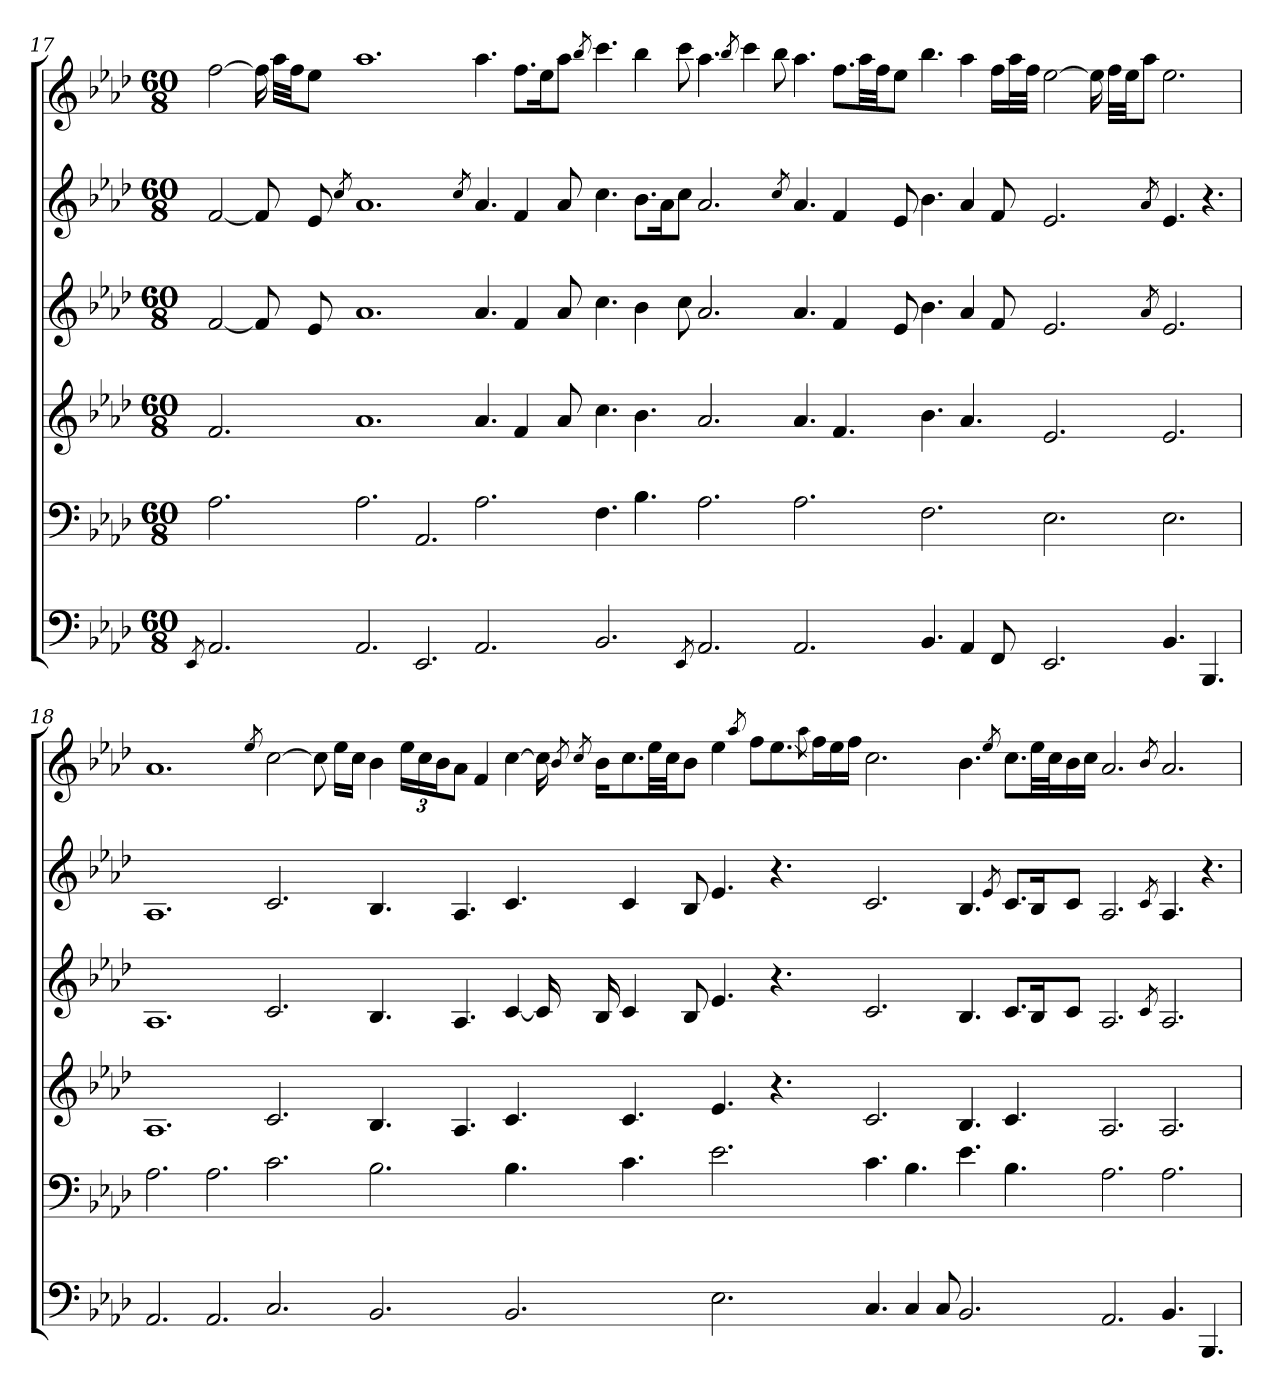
**kern	**kern	**kern	**kern	**kern	**kern
*part6	*part5	*part4	*part3	*part2	*part1
*staff6	*staff5	*staff4	*staff3	*staff2	*staff1
*clefF4	*clefF4	*clefG2	*clefG2	*clefG2	*clefG2
*k[b-e-a-d-]	*k[b-e-a-d-]	*k[b-e-a-d-]	*k[b-e-a-d-]	*k[b-e-a-d-]	*k[b-e-a-d-]
*M60/8	*M60/8	*M60/8	*M60/8	*M60/8	*M60/8
=17	=17	=17	=17	=17	=17
8qEE-	.	.	.	.	.
2.AA-	2.A-	2.f	[2f	[2f	[2ff
.	.	.	8f]	8f]	16ff]
.	.	.	.	.	32aa-\LLL
.	.	.	.	.	32ff\JJ
.	.	.	8e-	8e-	8ee-\J
.	.	.	.	8qcc	.
2.AA-	2.A-	1.a-	1.a-	1.a-	1.aa-
2.EE-	2.AA-	.	.	.	.
.	.	.	.	8qcc	.
2.AA-	2.A-	4.a-	4.a-	4.a-	4.aa-
.	.	4f	4f	4f	8.ff\L
.	.	.	.	.	16ee-\K
.	.	8a-	8a-	8a-	8aa-\J
.	.	.	.	.	8qbb-
2.BB-	4.F	4.cc	4.cc	4.cc	4.ccc
.	4.B-	4.b-	4b-	8.b-\L	4bb-
.	.	.	.	16a-\K	.
.	.	.	8cc	8cc\J	8ccc
8qEE-	.	.	.	.	.
2.AA-	2.A-	2.a-	2.a-	2.a-	4.aa-
.	.	.	.	.	8qbb-
.	.	.	.	.	4ccc
.	.	.	.	.	8bb-
.	.	.	.	8qcc	.
2.AA-	2.A-	4.a-	4.a-	4.a-	4.aa-
.	.	4.f	4f	4f	8.ff\L
.	.	.	.	.	32aa-\LL
.	.	.	.	.	32ff\JJ
.	.	.	8e-	8e-	8ee-\J
4.BB-	2.F	4.b-	4.b-	4.b-	4.bb-
4AA-	.	4.a-	4a-	4a-	4aa-
8FF	.	.	8f	8f	16ff\LL
.	.	.	.	.	32aa-\L
.	.	.	.	.	32ff\JJJ
2.EE-	2.E-	2.e-	2.e-	2.e-	[2ee-
.	.	.	.	.	16ee-]
.	.	.	.	.	32ff\LLL
.	.	.	.	.	32ee-\JJ
.	.	.	.	.	8aa-\J
.	.	.	8qa-	8qa-	.
4.BB-	2.E-	2.e-	2.e-	4.e-	2.ee-
4.BBB-	.	.	.	4.r	.
=18	=18	=18	=18	=18	=18
2.AA-	2.A-	1.A-	1.A-	1.A-	1.a-
2.AA-	2.A-	.	.	.	.
.	.	.	.	.	8qee-
2.C	2.c	2.c	2.c	2.c	[2cc
.	.	.	.	.	8cc]
.	.	.	.	.	16ee-\LL
.	.	.	.	.	16cc\JJ
2.BB-	2.B-	4.B-	4.B-	4.B-	4b-
.	.	.	.	.	24ee-\LL
.	.	.	.	.	24cc\
.	.	.	.	.	24b-\J
.	.	4.A-	4.A-	4.A-	8a-\J
.	.	.	.	.	4f
2.BB-	4.B-	4.c	[4c	4.c	[4cc
.	.	.	16c]	.	16cc]
.	.	.	.	.	8qb-
.	.	.	.	.	8qcc
.	.	.	16B-	.	16b-\KL
.	4.c	4.c	4c	4c	8.cc\
.	.	.	.	.	32ee-\LL
.	.	.	.	.	32cc\JJ
.	.	.	8B-	8B-	8b-\J
2.E-	2.e-	4.e-	4.e-	4.e-	4ee-
.	.	.	.	.	8qaa-
.	.	.	.	.	8ff\L
.	.	4.r	4.r	4.r	8.ee-\
.	.	.	.	.	8qaa-\
.	.	.	.	.	16ff\L
.	.	.	.	.	16ee-\
.	.	.	.	.	16ff\JJ
4.C	4.c	2.c	2.c	2.c	2.cc
4C	4.B-	.	.	.	.
8C	.	.	.	.	.
2.BB-	4.e-	4.B-	4.B-	4.B-	4.b-
.	.	.	.	8qe-	8qee-
.	4.B-	4.c	8.c/L	8.c/L	8.cc\L
.	.	.	16B-/K	16B-/K	32ee-\LL
.	.	.	.	.	32cc\J
.	.	.	8c/J	8c/J	16b-\
.	.	.	.	.	16cc\JJ
2.AA-	2.A-	2.A-	2.A-	2.A-	2.a-
.	.	.	8qc	8qc	8qb-
4.BB-	2.A-	2.A-	2.A-	4.A-	2.a-
4.BBB-	.	.	.	4.r	.
=	=	=	=	=	=
*-	*-	*-	*-	*-	*-
